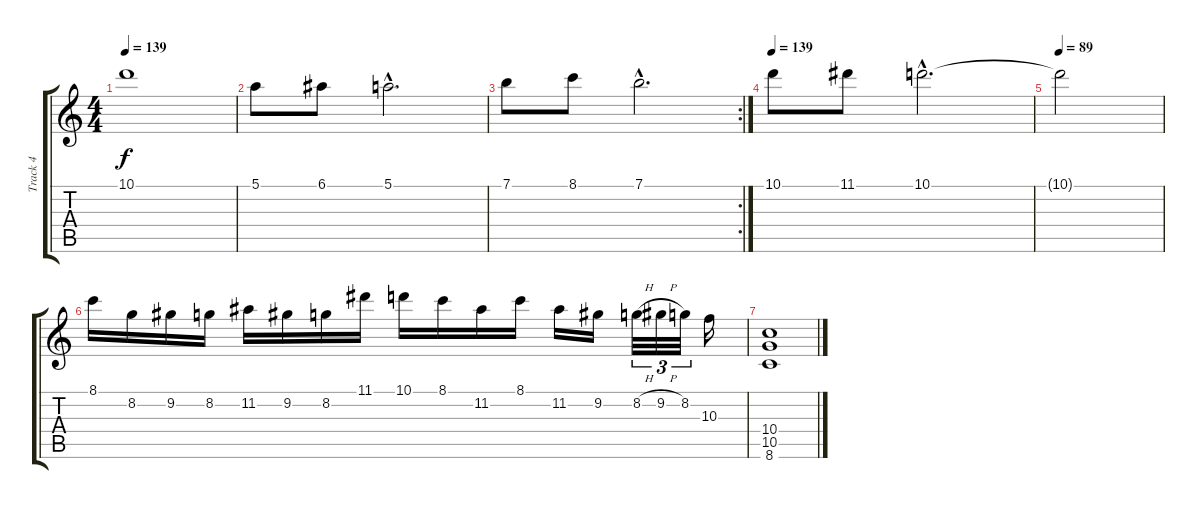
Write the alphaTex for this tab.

\track ("Track 4" "Track 4") {instrument distortionguitar}
\staff {score tabs}
\tuning (E4 B3 G3 D3 A2 E2) {hide}
\ts (4 4)
\tempo 139
\clef g2
\ks c
10.1{t}.1{dy f} |
5.1.8 6.1.8 5.1{hac}.2{d} |
\rc 2
7.1.8 8.1.8 7.1{hac}.2{d} |
\tempo 139
10.1.8 11.1.8 10.1{hac}.2{d} |
\tempo 89
10.1{t}.2 |
8.1.16 8.2.16 9.2.16 8.2.16 11.2.16 9.2.16 8.2.16 11.1.16 10.1.16 8.1.16 11.2.16 8.1.16 11.2.16 9.2.16 8.2{h}.32{tu (3 2)} 9.2{h}.32{tu (3 2)} 8.2.32{tu (3 2)} 10.3.16 |
(10.4 10.5 8.6).1
